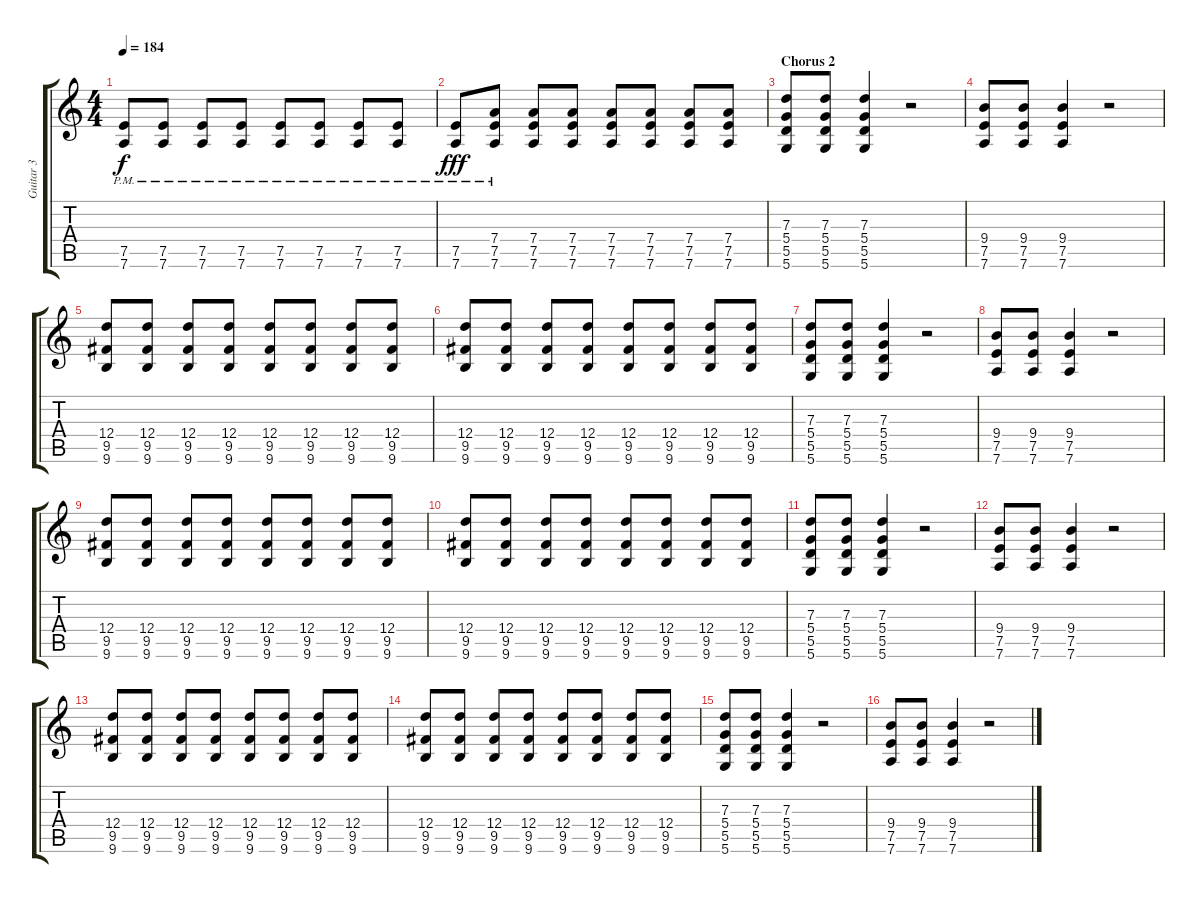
\track ("Guitar 3" "Guitar 3") {instrument distortionguitar}
\staff {score tabs}
\tuning (E4 B3 G3 D3 A2 D2) {hide}
\ts (4 4)
\tempo 184
\clef g2
\ks c
(7.5{pm} 7.6{pm}).8{dy f} (7.5{pm} 7.6{pm}).8 (7.5{pm} 7.6{pm}).8 (7.5{pm} 7.6{pm}).8 (7.5{pm} 7.6{pm}).8 (7.5{pm} 7.6{pm}).8 (7.5{pm} 7.6{pm}).8 (7.5{pm} 7.6{pm}).8 |
(7.5{pm} 7.6{pm}).8{dy fff} (7.4{pm} 7.5{pm} 7.6{pm}).8 (7.4 7.5 7.6).8 (7.4 7.5 7.6).8 (7.4 7.5 7.6).8 (7.4 7.5 7.6).8 (7.4 7.5 7.6).8 (7.4 7.5 7.6).8 |
\section ("" "Chorus 2")
(7.3 5.4 5.5 5.6).8 (7.3 5.4 5.5 5.6).8 (7.3 5.4 5.5 5.6).4 r.2 |
(9.4 7.5 7.6).8 (9.4 7.5 7.6).8 (9.4 7.5 7.6).4 r.2 |
(12.4 9.5 9.6).8 (12.4 9.5 9.6).8 (12.4 9.5 9.6).8 (12.4 9.5 9.6).8 (12.4 9.5 9.6).8 (12.4 9.5 9.6).8 (12.4 9.5 9.6).8 (12.4 9.5 9.6).8 |
(12.4 9.5 9.6).8 (12.4 9.5 9.6).8 (12.4 9.5 9.6).8 (12.4 9.5 9.6).8 (12.4 9.5 9.6).8 (12.4 9.5 9.6).8 (12.4 9.5 9.6).8 (12.4 9.5 9.6).8 |
(7.3 5.4 5.5 5.6).8 (7.3 5.4 5.5 5.6).8 (7.3 5.4 5.5 5.6).4 r.2 |
(9.4 7.5 7.6).8 (9.4 7.5 7.6).8 (9.4 7.5 7.6).4 r.2 |
(12.4 9.5 9.6).8 (12.4 9.5 9.6).8 (12.4 9.5 9.6).8 (12.4 9.5 9.6).8 (12.4 9.5 9.6).8 (12.4 9.5 9.6).8 (12.4 9.5 9.6).8 (12.4 9.5 9.6).8 |
(12.4 9.5 9.6).8 (12.4 9.5 9.6).8 (12.4 9.5 9.6).8 (12.4 9.5 9.6).8 (12.4 9.5 9.6).8 (12.4 9.5 9.6).8 (12.4 9.5 9.6).8 (12.4 9.5 9.6).8 |
(7.3 5.4 5.5 5.6).8 (7.3 5.4 5.5 5.6).8 (7.3 5.4 5.5 5.6).4 r.2 |
(9.4 7.5 7.6).8 (9.4 7.5 7.6).8 (9.4 7.5 7.6).4 r.2 |
(12.4 9.5 9.6).8 (12.4 9.5 9.6).8 (12.4 9.5 9.6).8 (12.4 9.5 9.6).8 (12.4 9.5 9.6).8 (12.4 9.5 9.6).8 (12.4 9.5 9.6).8 (12.4 9.5 9.6).8 |
(12.4 9.5 9.6).8 (12.4 9.5 9.6).8 (12.4 9.5 9.6).8 (12.4 9.5 9.6).8 (12.4 9.5 9.6).8 (12.4 9.5 9.6).8 (12.4 9.5 9.6).8 (12.4 9.5 9.6).8 |
(7.3 5.4 5.5 5.6).8 (7.3 5.4 5.5 5.6).8 (7.3 5.4 5.5 5.6).4 r.2 |
(9.4 7.5 7.6).8 (9.4 7.5 7.6).8 (9.4 7.5 7.6).4 r.2
